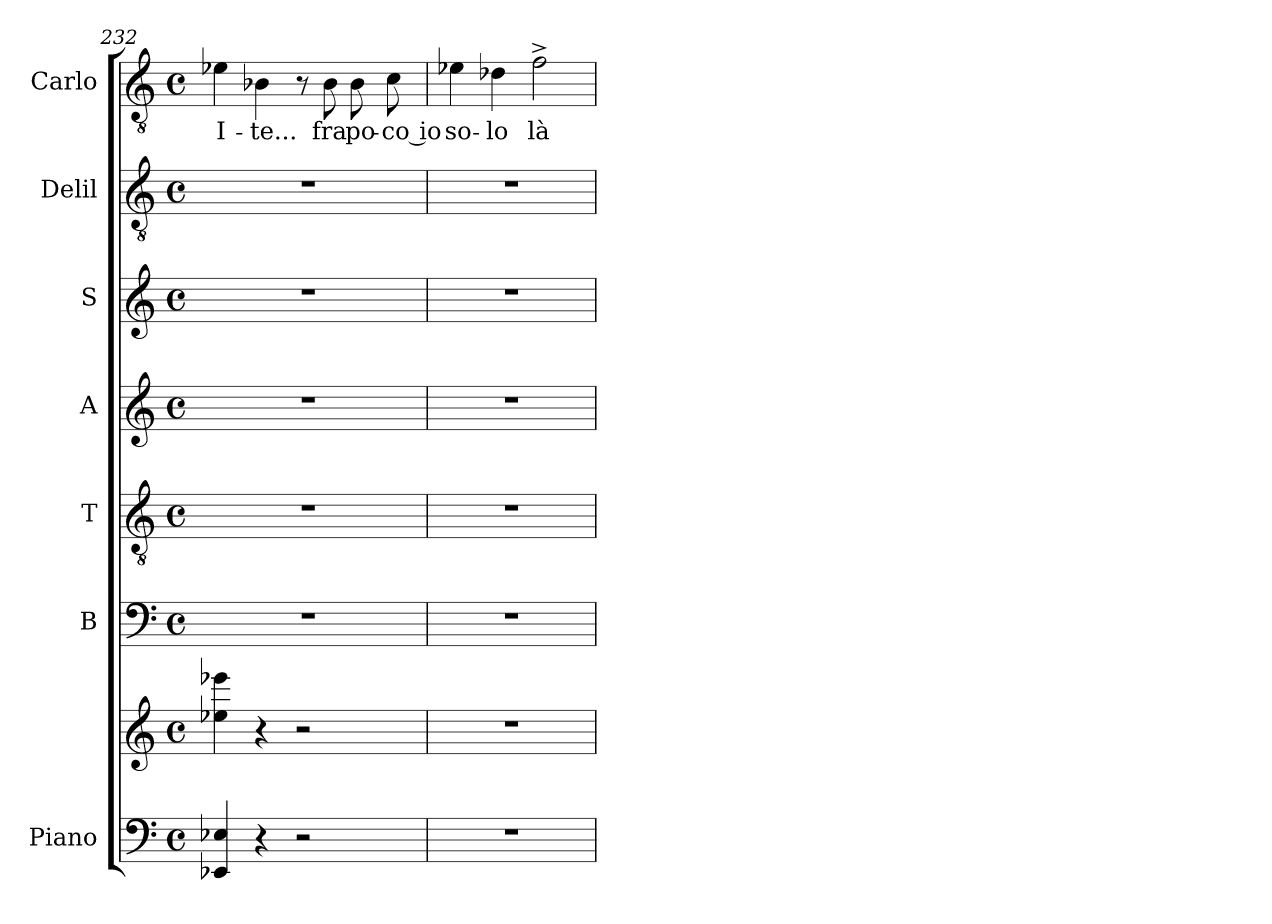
**kern	**kern	**kern	**kern	**kern	**kern	**kern	**kern	**text
*part7	*part7	*part6	*part5	*part4	*part3	*part2	*part1	*part1
*staff8	*staff7	*staff6	*staff5	*staff4	*staff3	*staff2	*staff1	*staff1
*I"Piano	*	*I"B	*I"T	*I"A	*I"S	*I"Delil	*I"Carlo	*
*I'Pno	*	*I'B	*I'T	*I'A	*I'S	*	*	*
*clefF4	*clefG2	*clefF4	*clefGv2	*clefG2	*clefG2	*clefGv2	*clefGv2	*
*k[]	*k[]	*k[]	*k[]	*k[]	*k[]	*k[]	*k[]	*
*M4/4	*M4/4	*M4/4	*M4/4	*M4/4	*M4/4	*M4/4	*M4/4	*
*met(c)	*met(c)	*met(c)	*met(c)	*met(c)	*met(c)	*met(c)	*met(c)	*
=232	=232	=232	=232	=232	=232	=232	=232	=232
4EE-X/ 4E-X/	4ee-X\ 4eee-X\	1r	1r	1r	1r	1r	4e-X\	I-
4r	4r	.	.	.	.	.	4B-X\	-te...
2r	2r	.	.	.	.	.	8r	.
.	.	.	.	.	.	.	8B-\	fra
.	.	.	.	.	.	.	8B-\	po-
.	.	.	.	.	.	.	8c\	-co io
=233	=233	=233	=233	=233	=233	=233	=233	=233
1r	1r	1r	1r	1r	1r	1r	4e-X\	so-
.	.	.	.	.	.	.	4d-X\	-lo
.	.	.	.	.	.	.	2f^\	là
=	=	=	=	=	=	=	=	=
*-	*-	*-	*-	*-	*-	*-	*-	*-
